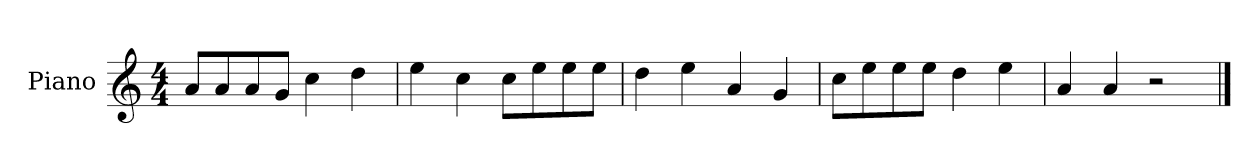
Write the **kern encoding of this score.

**kern
*part1
*staff1
*I"Piano
*I'P-no
*clefG2
*k[]
*M4/4
*MM90
=1
8a/L
8a/
8a/
8g/J
4cc\
4dd\
=2
4ee\
4cc\
8cc\L
8ee\
8ee\
8ee\J
=3
4dd\
4ee\
4a/
4g/
=4
8cc\L
8ee\
8ee\
8ee\J
4dd\
4ee\
=5
4a/
4a/
2r
==
*-
